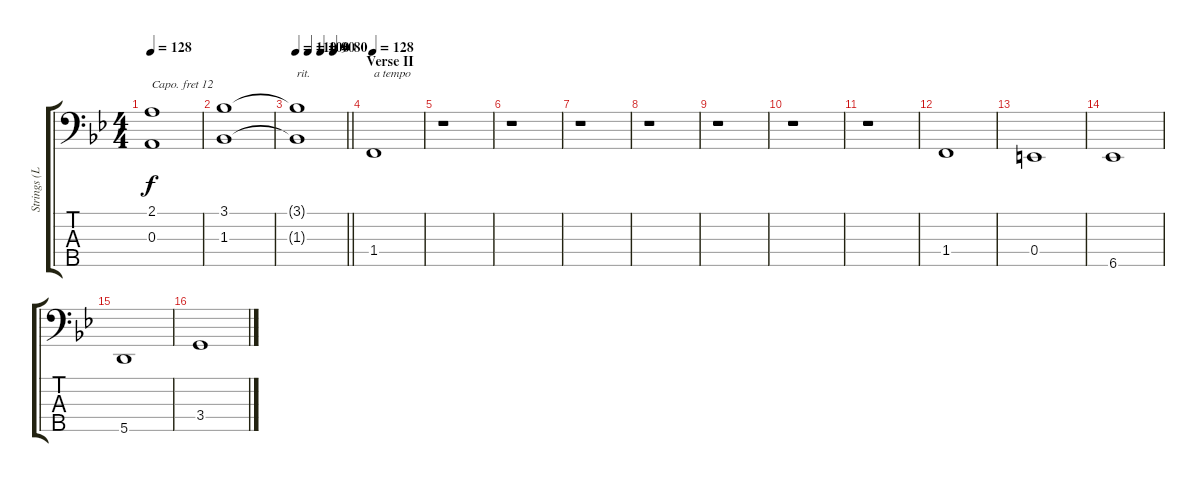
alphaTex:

\track ("Strings (Left Hand)" "Strings (L") {instrument stringensemble1}
\staff {score tabs}
\capo 12
\tuning (G2 D2 A1 E1 A0) {hide}
\ts (4 4)
\tempo 128
\clef f4
\ks bb
(2.1 0.3).1{dy f} |
(3.1 1.3).1 |
\tempo 110
\tempo (100 0.25)
\tempo (90 0.5)
\tempo (80 0.75)
\barLineRight lightlight
(3.1{t} 1.3{t}).1{txt "rit."} |
\section ("" "Verse II")
\tempo 128
1.4.1{txt "a tempo"} |
r.1 |
r.1 |
r.1 |
r.1 |
r.1 |
r.1 |
r.1 |
1.4.1 |
0.4.1 |
6.5.1 |
5.5.1 |
3.4.1
